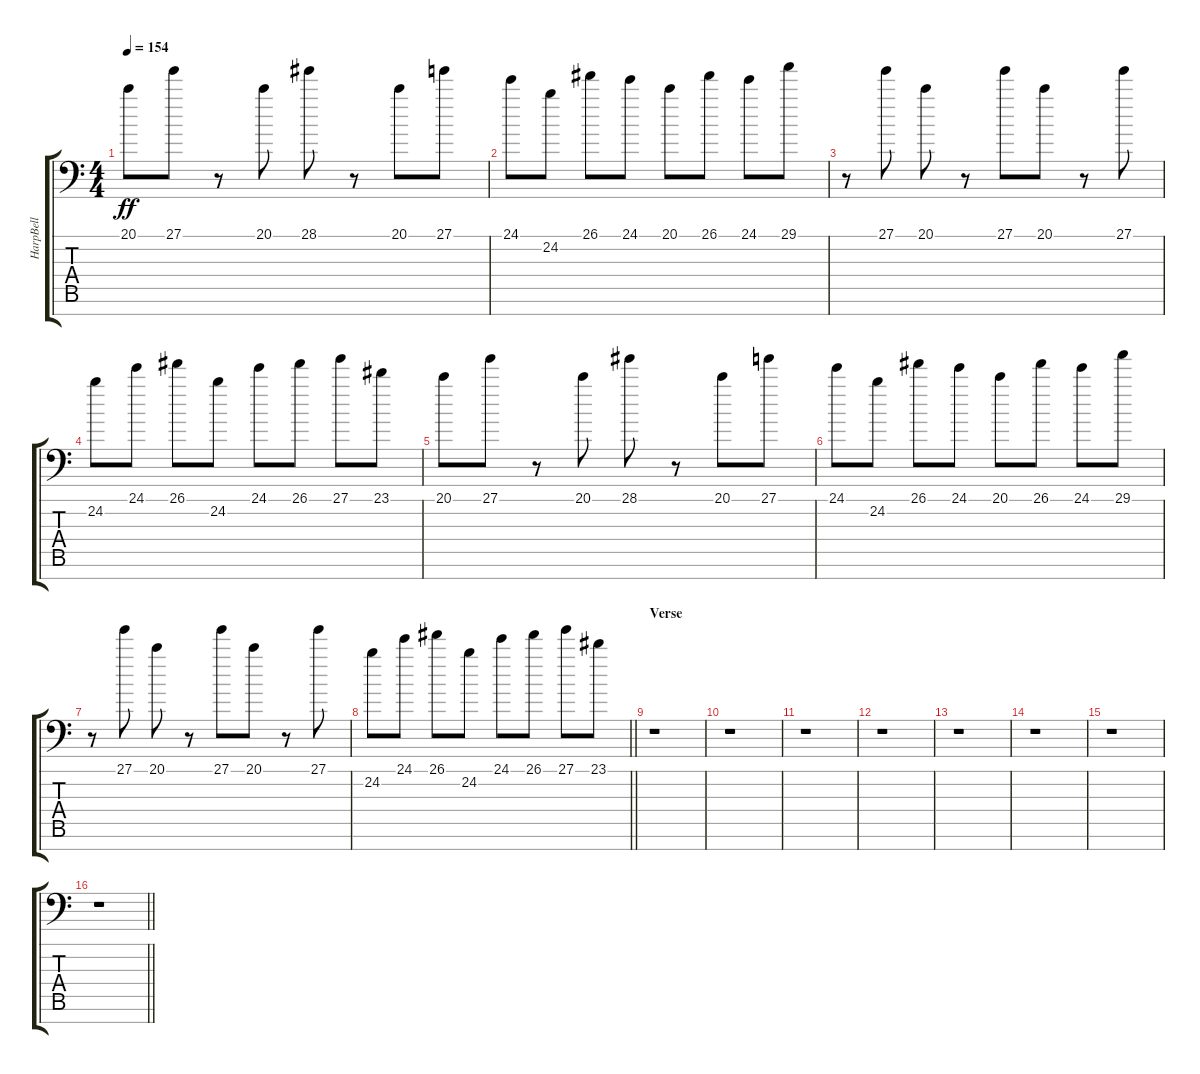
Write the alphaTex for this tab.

\track ("HarpBell" "HarpBell") {instrument tubularbells}
\staff {score tabs}
\tuning (E4 B3 G3 D3 A2 E2 C-1) {hide}
\ts (4 4)
\tempo 154
\clef f4
\ks c
20.1.8{dy ff} 27.1.8 r.8 20.1.8 28.1.8 r.8 20.1.8 27.1.8 |
24.1.8 24.2.8 26.1.8 24.1.8 20.1.8 26.1.8 24.1.8 29.1.8 |
r.8 27.1.8 20.1.8 r.8 27.1.8 20.1.8 r.8 27.1.8 |
24.2.8 24.1.8 26.1.8 24.2.8 24.1.8 26.1.8 27.1.8 23.1.8 |
20.1.8 27.1.8 r.8 20.1.8 28.1.8 r.8 20.1.8 27.1.8 |
24.1.8 24.2.8 26.1.8 24.1.8 20.1.8 26.1.8 24.1.8 29.1.8 |
r.8 27.1.8 20.1.8 r.8 27.1.8 20.1.8 r.8 27.1.8 |
\barLineRight lightlight
24.2.8 24.1.8 26.1.8 24.2.8 24.1.8 26.1.8 27.1.8 23.1.8 |
\section ("" "Verse")
r.1 |
r.1 |
r.1 |
r.1 |
r.1 |
r.1 |
r.1 |
\barLineRight lightlight
r.1
